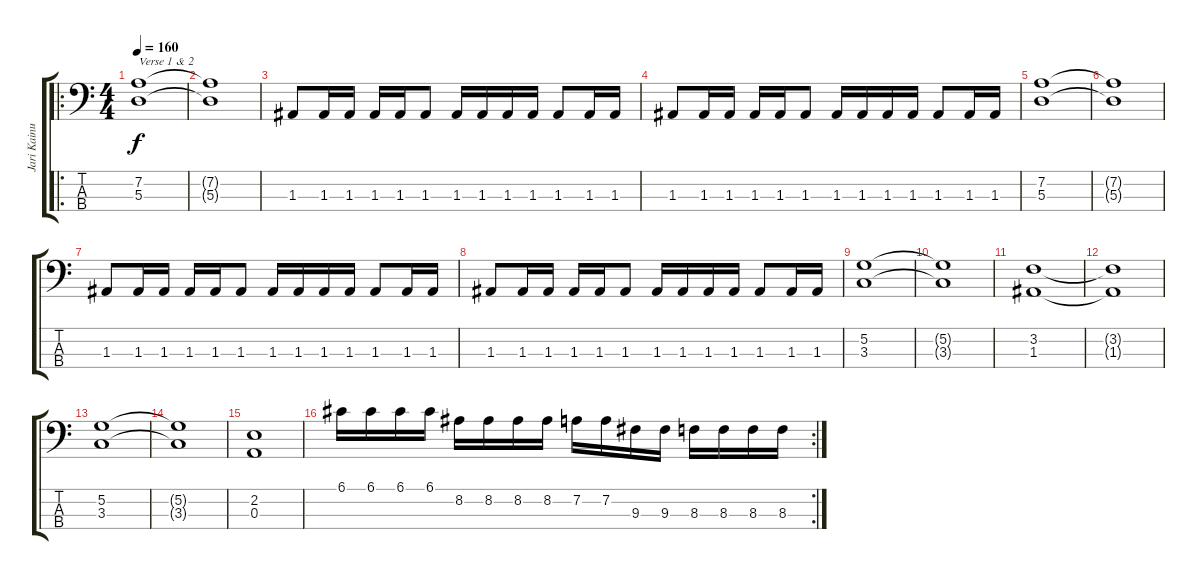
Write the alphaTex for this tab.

\track ("Jari Kainulainen (Bass)" "Jari Kainu") {instrument electricbassfinger}
\staff {score tabs}
\tuning (G2 D2 A1 E1) {hide}
\ro
\ts (4 4)
\tempo 160
\clef f4
\ks c
(7.2 5.3).1{txt "Verse 1 & 2" dy f} |
(7.2{t} 5.3{t}).1 |
1.3.8 1.3.16 1.3.16 1.3.16 1.3.16 1.3.8 1.3.16 1.3.16 1.3.16 1.3.16 1.3.8 1.3.16 1.3.16 |
1.3.8 1.3.16 1.3.16 1.3.16 1.3.16 1.3.8 1.3.16 1.3.16 1.3.16 1.3.16 1.3.8 1.3.16 1.3.16 |
(7.2 5.3).1 |
(7.2{t} 5.3{t}).1 |
1.3.8 1.3.16 1.3.16 1.3.16 1.3.16 1.3.8 1.3.16 1.3.16 1.3.16 1.3.16 1.3.8 1.3.16 1.3.16 |
1.3.8 1.3.16 1.3.16 1.3.16 1.3.16 1.3.8 1.3.16 1.3.16 1.3.16 1.3.16 1.3.8 1.3.16 1.3.16 |
(5.2 3.3).1 |
(5.2{t} 3.3{t}).1 |
(3.2 1.3).1 |
(3.2{t} 1.3{t}).1 |
(5.2 3.3).1 |
(5.2{t} 3.3{t}).1 |
(2.2 0.3).1 |
\rc 2
6.1.16 6.1.16 6.1.16 6.1.16 8.2.16 8.2.16 8.2.16 8.2.16 7.2.16 7.2.16 9.3.16 9.3.16 8.3.16 8.3.16 8.3.16 8.3.16
